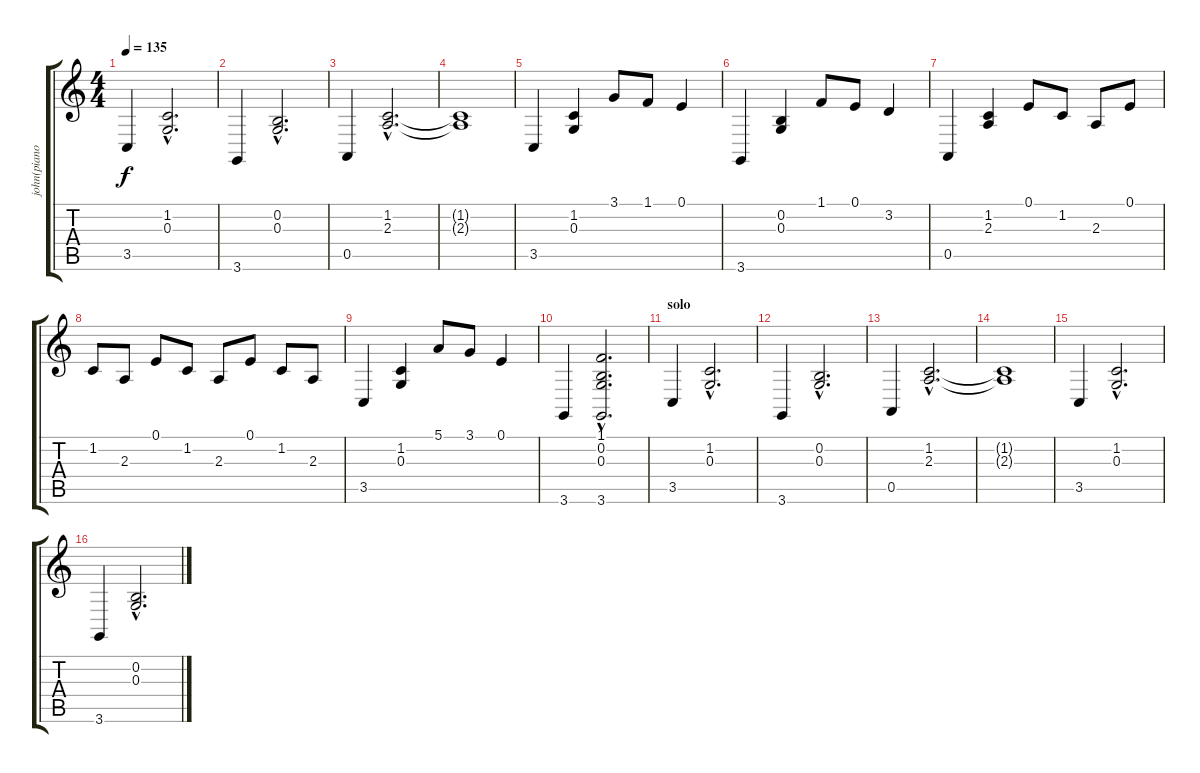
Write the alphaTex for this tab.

\track ("john(piano)" "john(piano") {instrument electricpiano1}
\staff {score tabs}
\tuning (E4 B3 G3 D3 A2 E2) {hide}
\ts (4 4)
\tempo 135
\clef g2
\ks c
3.5.4{dy f} (1.2{hac} 0.3{hac}).2{d} |
3.6.4 (0.2{hac} 0.3{hac}).2{d} |
0.5.4 (1.2{hac} 2.3{hac}).2{d} |
(1.2{t} 2.3{t}).1 |
3.5.4 (1.2 0.3).4 3.1.8 1.1.8 0.1.4 |
3.6.4 (0.2 0.3).4 1.1.8 0.1.8 3.2.4 |
0.5.4 (1.2 2.3).4 0.1.8 1.2.8 2.3.8 0.1.8 |
1.2.8 2.3.8 0.1.8 1.2.8 2.3.8 0.1.8 1.2.8 2.3.8 |
3.5.4 (1.2 0.3).4 5.1.8 3.1.8 0.1.4 |
3.6.4 (1.1{hac} 0.2{hac} 0.3{hac} 3.6{hac}).2{d} |
\section ("" "solo")
3.5.4 (1.2{hac} 0.3{hac}).2{d} |
3.6.4 (0.2{hac} 0.3{hac}).2{d} |
0.5.4 (1.2{hac} 2.3{hac}).2{d} |
(1.2{t} 2.3{t}).1 |
3.5.4 (1.2{hac} 0.3{hac}).2{d} |
3.6.4 (0.2{hac} 0.3{hac}).2{d}
